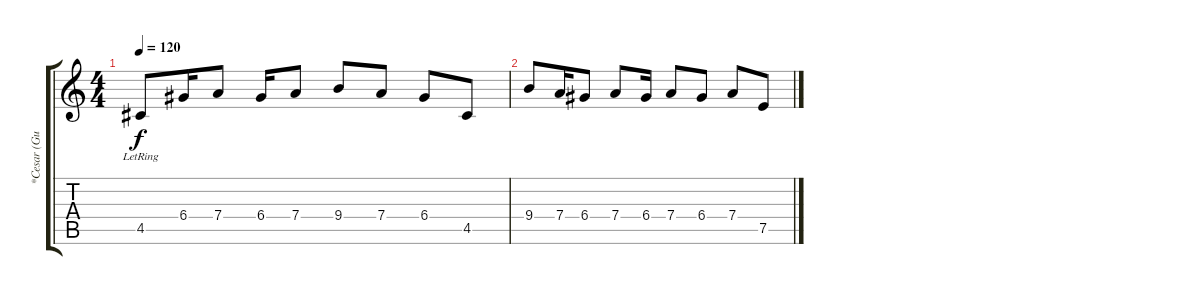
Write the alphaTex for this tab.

\track ("*Cesar (Guitar I)" "*Cesar (Gu") {instrument distortionguitar}
\staff {score tabs}
\tuning (E4 B3 G3 D3 A2 E2) {hide}
\ts (4 4)
\tempo 120
\clef g2
\ks c
4.5{lr}.8{dy f instrument distortionguitar} 6.4.16 7.4.8 6.4.16 7.4.8 9.4.8 7.4.8 6.4.8 4.5.8 |
9.4.8 7.4.16 6.4.8 7.4.8 6.4.16 7.4.8 6.4.8 7.4.8 7.5.8
